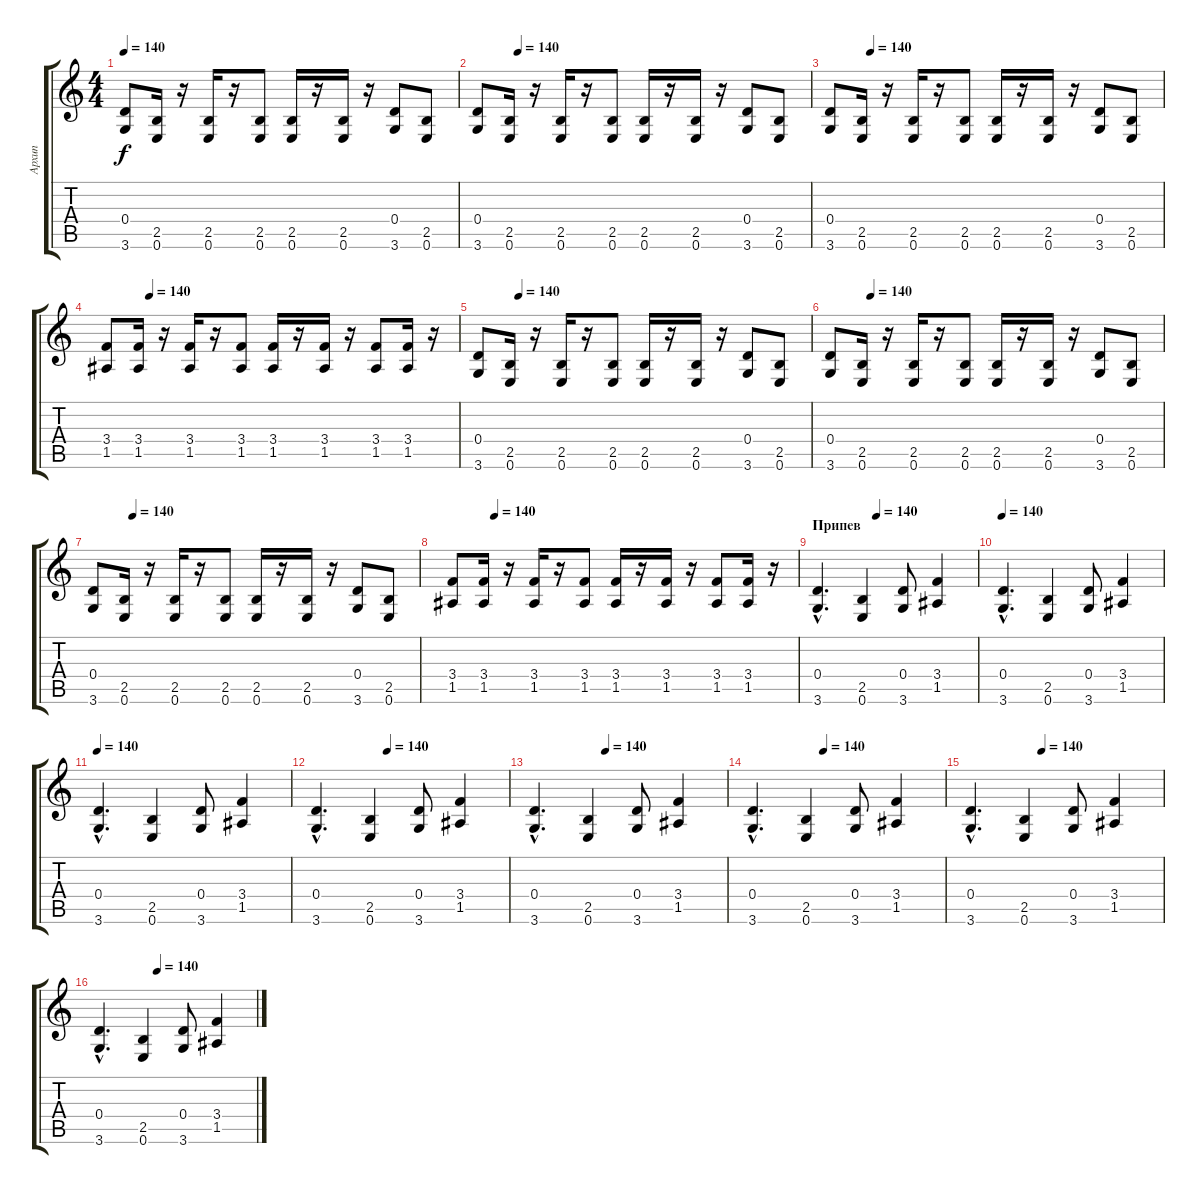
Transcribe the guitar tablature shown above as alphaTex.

\track ("Архип" "Архип") {instrument distortionguitar}
\staff {score tabs}
\tuning (E4 B3 G3 D3 A2 E2) {hide}
\ts (4 4)
\tempo 140
\clef g2
\ks c
(0.4 3.6).8{dy f} (2.5 0.6).16 r.16 (2.5 0.6).16 r.16 (2.5 0.6).8 (2.5 0.6).16 r.16 (2.5 0.6).16 r.16 (0.4 3.6).8 (2.5 0.6).8 |
\tempo (140 0.125)
(0.4 3.6).8 (2.5 0.6).16 r.16 (2.5 0.6).16 r.16 (2.5 0.6).8 (2.5 0.6).16 r.16 (2.5 0.6).16 r.16 (0.4 3.6).8 (2.5 0.6).8 |
\tempo (140 0.125)
(0.4 3.6).8 (2.5 0.6).16 r.16 (2.5 0.6).16 r.16 (2.5 0.6).8 (2.5 0.6).16 r.16 (2.5 0.6).16 r.16 (0.4 3.6).8 (2.5 0.6).8 |
\tempo (140 0.125)
(3.4 1.5).8 (3.4 1.5).16 r.16 (3.4 1.5).16 r.16 (3.4 1.5).8 (3.4 1.5).16 r.16 (3.4 1.5).16 r.16 (3.4 1.5).8 (3.4 1.5).16 r.16 |
\tempo (140 0.125)
(0.4 3.6).8 (2.5 0.6).16 r.16 (2.5 0.6).16 r.16 (2.5 0.6).8 (2.5 0.6).16 r.16 (2.5 0.6).16 r.16 (0.4 3.6).8 (2.5 0.6).8 |
\tempo (140 0.125)
(0.4 3.6).8 (2.5 0.6).16 r.16 (2.5 0.6).16 r.16 (2.5 0.6).8 (2.5 0.6).16 r.16 (2.5 0.6).16 r.16 (0.4 3.6).8 (2.5 0.6).8 |
\tempo (140 0.125)
(0.4 3.6).8 (2.5 0.6).16 r.16 (2.5 0.6).16 r.16 (2.5 0.6).8 (2.5 0.6).16 r.16 (2.5 0.6).16 r.16 (0.4 3.6).8 (2.5 0.6).8 |
\tempo (140 0.125)
(3.4 1.5).8 (3.4 1.5).16 r.16 (3.4 1.5).16 r.16 (3.4 1.5).8 (3.4 1.5).16 r.16 (3.4 1.5).16 r.16 (3.4 1.5).8 (3.4 1.5).16 r.16 |
\section ("" "Припев")
\tempo (140 0.375)
(0.4{hac} 3.6{hac}).4{d} (2.5 0.6).4 (0.4 3.6).8 (3.4 1.5).4 |
\tempo 140
(0.4{hac} 3.6{hac}).4{d} (2.5 0.6).4 (0.4 3.6).8 (3.4 1.5).4 |
\tempo 140
(0.4{hac} 3.6{hac}).4{d} (2.5 0.6).4 (0.4 3.6).8 (3.4 1.5).4 |
\tempo (140 0.375)
(0.4{hac} 3.6{hac}).4{d} (2.5 0.6).4 (0.4 3.6).8 (3.4 1.5).4 |
\tempo (140 0.375)
(0.4{hac} 3.6{hac}).4{d} (2.5 0.6).4 (0.4 3.6).8 (3.4 1.5).4 |
\tempo (140 0.375)
(0.4{hac} 3.6{hac}).4{d} (2.5 0.6).4 (0.4 3.6).8 (3.4 1.5).4 |
\tempo (140 0.375)
(0.4{hac} 3.6{hac}).4{d} (2.5 0.6).4 (0.4 3.6).8 (3.4 1.5).4 |
\tempo (140 0.375)
(0.4{hac} 3.6{hac}).4{d} (2.5 0.6).4 (0.4 3.6).8 (3.4 1.5).4
